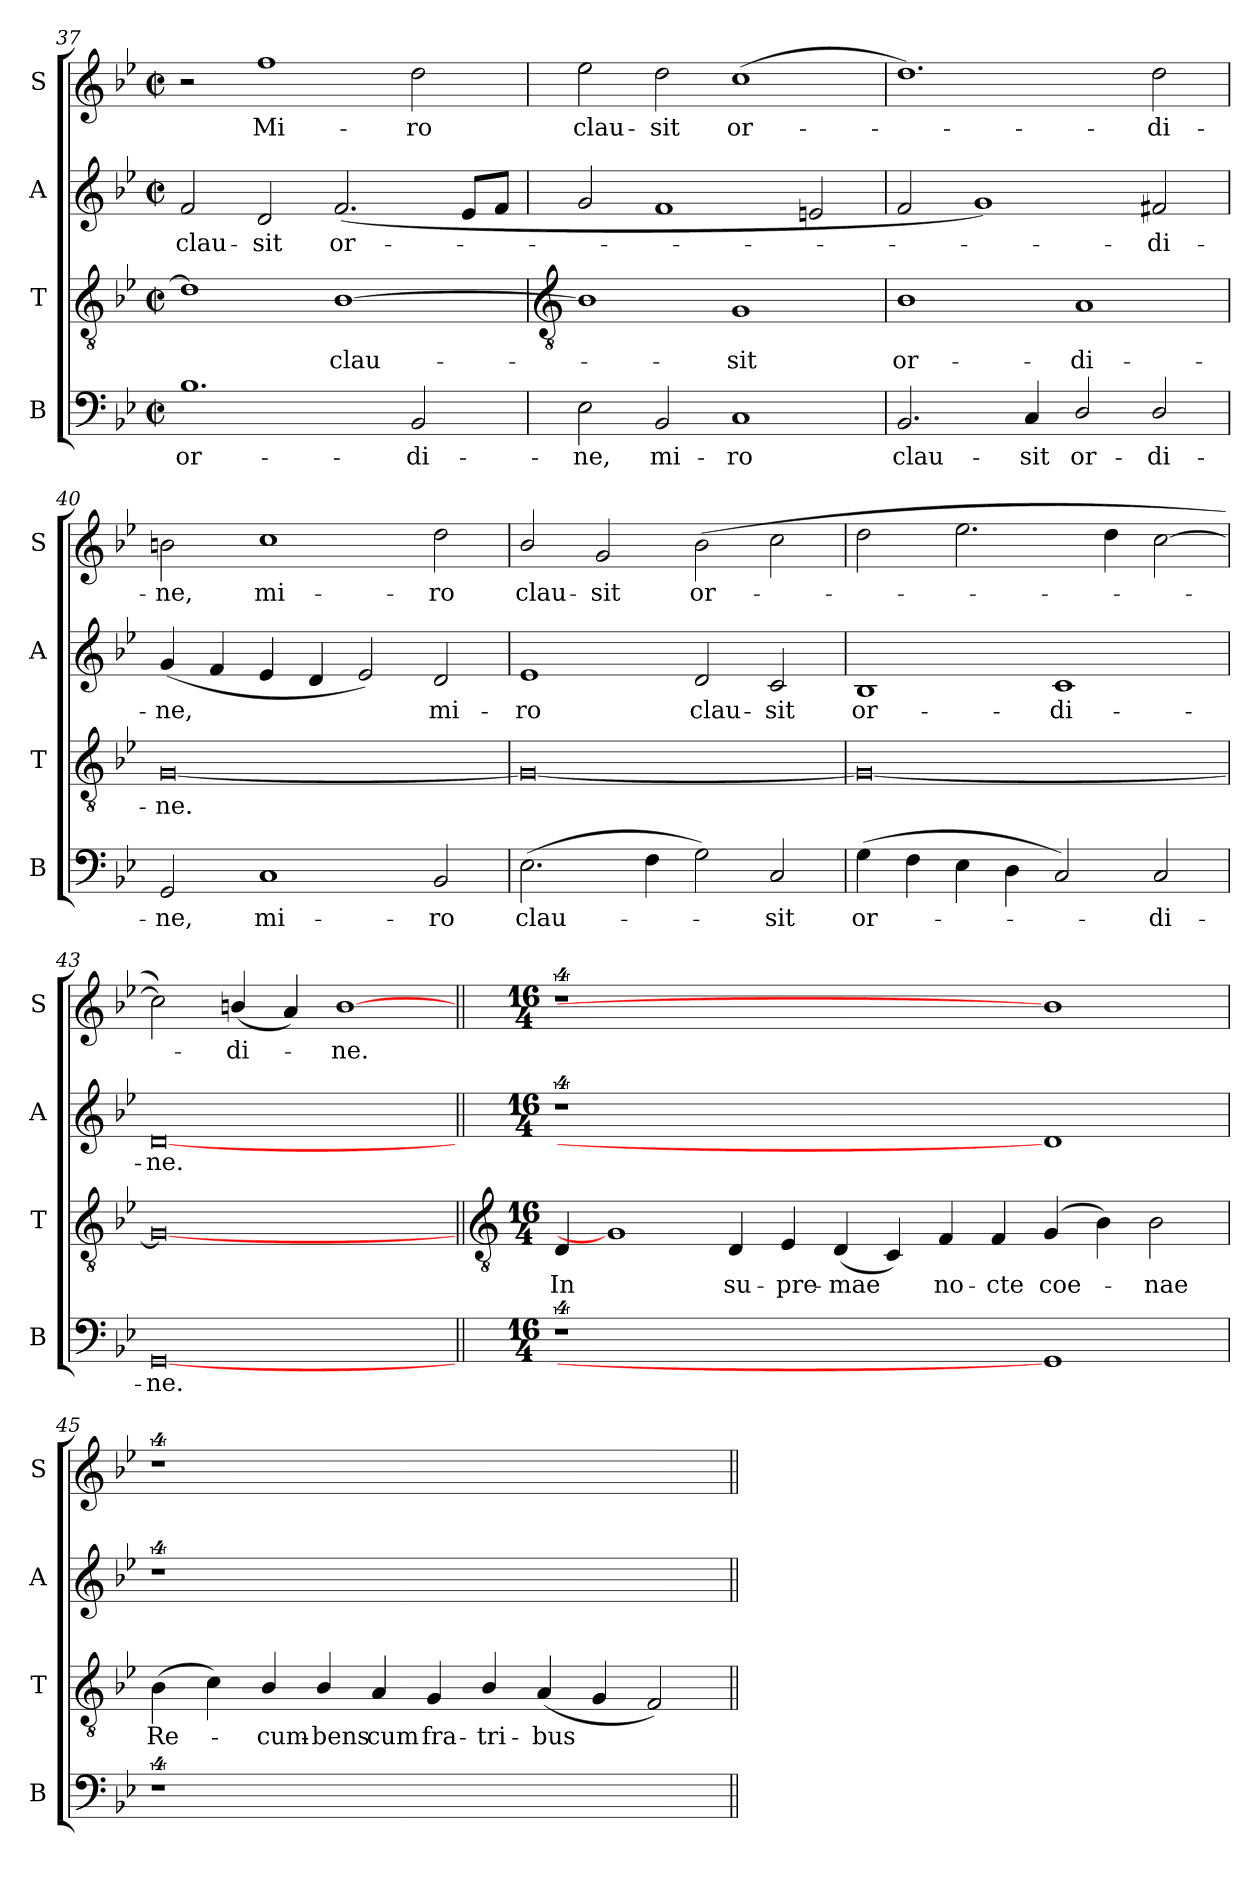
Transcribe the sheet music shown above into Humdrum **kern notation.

**kern	**text	**kern	**text	**kern	**text	**kern	**text
*part4	*part4	*part3	*part3	*part2	*part2	*part1	*part1
*staff4	*staff4	*staff3	*staff3	*staff2	*staff2	*staff1	*staff1
*I"B	*	*I"T	*	*I"A	*	*I"S	*
*I'B	*	*I'T	*	*I'A	*	*I'S	*
*clefF4	*	*clefGv2	*	*clefG2	*	*clefG2	*
*k[b-e-]	*	*k[b-e-]	*	*k[b-e-]	*	*k[b-e-]	*
*B-:	*	*B-:	*	*B-:	*	*B-:	*
*M4/2	*	*M4/2	*	*M4/2	*	*M4/2	*
*met(c|)	*	*met(c|)	*	*met(c|)	*	*met(c|)	*
=37	=37	=37	=37	=37	=37	=37	=37
!	!LO:LY:b	!	!	!	!LO:LY:b	!	!
1.B-	or-	1d]	.	2f	clau-	2r	.
!	!	!	!	!	!LO:LY:b	!	!LO:LY:b
.	.	.	.	2d	-sit	1ff	Mi-
!	!	!	!LO:LY:b	!	!LO:LY:b	!	!
.	.	[1B-	clau-	(<2.f	or-	.	.
!	!LO:LY:b	!	!	!	!	!	!LO:LY:b
2BB-	-di-	.	.	.	.	2dd	-ro
.	.	.	.	8e-L	.	.	.
.	.	.	.	8fJ	.	.	.
!!LO:LB:g=z
=38	=38	=38	=38	=38	=38	=38	=38
*	*	*clefGv2	*	*	*	*	*
!	!LO:LY:b	!	!	!	!	!	!LO:LY:b
2E-	-ne,	1B-]	.	2g	.	2ee-	clau-
!	!LO:LY:b	!	!	!	!	!	!LO:LY:b
2BB-	mi-	.	.	1f	.	2dd	-sit
!	!LO:LY:b	!	!LO:LY:b	!	!	!	!LO:LY:b
1C	-ro	1G	sit	.	.	(>1cc	or-
.	.	.	.	2en	.	.	.
=39	=39	=39	=39	=39	=39	=39	=39
!	!LO:LY:b	!	!LO:LY:b	!	!	!	!
2.BB-	clau-	1B-	or-	2f	.	1.dd)	.
.	.	.	.	1g)	.	.	.
!	!LO:LY:b	!	!	!	!	!	!
4C	-sit	.	.	.	.	.	.
!	!LO:LY:b	!	!LO:LY:b	!	!	!	!
2D/	or-	1A	-di-	.	.	.	.
!	!LO:LY:b	!	!	!	!LO:LY:b	!	!LO:LY:b
2D/	-di-	.	.	2f#X	di-	2dd	di-
=40	=40	=40	=40	=40	=40	=40	=40
!	!LO:LY:b	!	!LO:LY:b	!	!LO:LY:b	!	!LO:LY:b
2GG	-ne,	[0G	-ne.	(<4g	-ne,	2bn	-ne,
.	.	.	.	4f	.	.	.
!	!LO:LY:b	!	!	!	!	!	!LO:LY:b
1C	mi-	.	.	4e-	.	1cc	mi-
.	.	.	.	4d	.	.	.
.	.	.	.	2e-)	.	.	.
!	!LO:LY:b	!	!	!	!LO:LY:b	!	!LO:LY:b
2BB-	-ro	.	.	2d	mi-	2dd	-ro
=41	=41	=41	=41	=41	=41	=41	=41
!	!LO:LY:b	!	!	!	!LO:LY:b	!	!LO:LY:b
(>2.E-	clau-	0G_	.	1e-	-ro	2b-/	clau-
!	!	!	!	!	!	!	!LO:LY:b
.	.	.	.	.	.	2g	-sit
4F	.	.	.	.	.	.	.
!	!	!	!	!	!LO:LY:b	!	!LO:LY:b
2G)	.	.	.	2d	clau-	(>2b-	or-
!	!LO:LY:b	!	!	!	!LO:LY:b	!	!
2C	sit	.	.	2c	-sit	2cc	.
=42	=42	=42	=42	=42	=42	=42	=42
!	!LO:LY:b	!	!	!	!LO:LY:b	!	!
(>4G	or-	0G_	.	1B-	or-	2dd	.
4F	.	.	.	.	.	.	.
4E-	.	.	.	.	.	2.ee-	.
4D	.	.	.	.	.	.	.
!	!	!	!	!	!LO:LY:b	!	!
2C)	.	.	.	1c	-di-	.	.
.	.	.	.	.	.	4dd	.
!	!LO:LY:b	!	!	!	!	!	!
2C	di-	.	.	.	.	[2cc	.
=43	=43	=43	=43	=43	=43	=43	=43
!	!LO:LY:b	!	!	!	!LO:LY:b	!	!
[0GG	-ne.	0G_	.	[0d	-ne.	2cc])	.
!	!	!	!	!	!	!	!LO:LY:b
.	.	.	.	.	.	(<4bn/	di-
.	.	.	.	.	.	4a)	.
!	!	!	!	!	!	!	!LO:LY:b
.	.	.	.	.	.	[1b	ne.
!!LO:LB:g=z
=44||	=44||	=44||	=44||	=44||	=44||	=44||	=44||
*	*	*clefGv2	*	*	*	*	*
*M16/4	*	*M16/4	*	*M16/4	*	*M16/4	*
!	!	!	!LO:LY:b	!	!	!	!
4%11r	.	4D	In	4%11r	.	4%11r	.
.	.	1G]	.	.	.	.	.
!	!	!	!LO:LY:b	!	!	!	!
.	.	4D	su-	.	.	.	.
!	!	!	!LO:LY:b	!	!	!	!
.	.	4E-	-pre-	.	.	.	.
!	!	!	!LO:LY:b	!	!	!	!
.	.	(<4D	-mae	.	.	.	.
.	.	4C)	.	.	.	.	.
!	!	!	!LO:LY:b	!	!	!	!
.	.	4F	no-	.	.	.	.
!	!	!	!LO:LY:b	!	!	!	!
.	.	4F	-cte	.	.	.	.
!	!	!	!LO:LY:b	!	!	!	!
1GG]	.	(<4G	coe-	1d]	.	1b]	.
.	.	4B-)	.	.	.	.	.
!	!	!	!LO:LY:b	!	!	!	!
.	.	2B-	nae	.	.	.	.
=45	=45	=45	=45	=45	=45	=45	=45
!	!	!	!LO:LY:b	!	!	!	!
4%11r	.	(>4B-	Re-	4%11r	.	4%11r	.
.	.	4c)	.	.	.	.	.
!	!	!	!LO:LY:b	!	!	!	!
.	.	4B-/	cum-	.	.	.	.
!	!	!	!LO:LY:b	!	!	!	!
.	.	4B-/	-bens	.	.	.	.
!	!	!	!LO:LY:b	!	!	!	!
.	.	4A	cum	.	.	.	.
!	!	!	!LO:LY:b	!	!	!	!
.	.	4G	fra-	.	.	.	.
!	!	!	!LO:LY:b	!	!	!	!
.	.	4B-/	-tri-	.	.	.	.
!	!	!	!LO:LY:b	!	!	!	!
.	.	(<4A	-bus	.	.	.	.
.	.	4G	.	.	.	.	.
.	.	2F)	.	.	.	.	.
=||	=||	=||	=||	=||	=||	=||	=||
*-	*-	*-	*-	*-	*-	*-	*-
